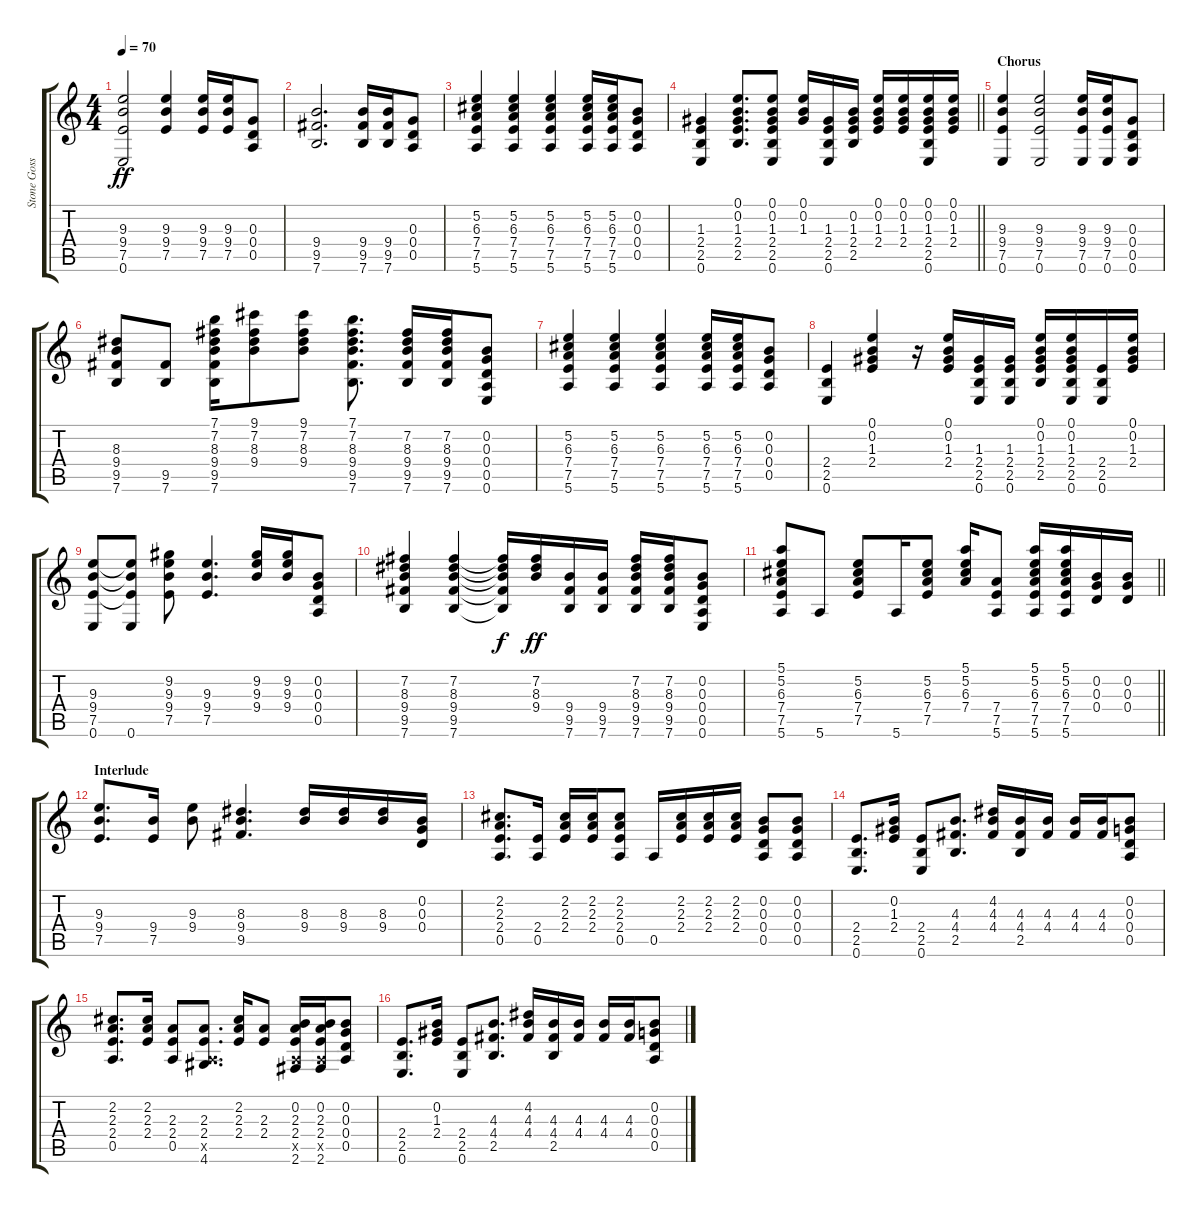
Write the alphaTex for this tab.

\track ("Stone Gossard" "Stone Goss") {instrument electricguitarclean}
\staff {score tabs}
\tuning (E4 B3 G3 D3 A2 E2) {hide}
\ts (4 4)
\tempo 70
\clef g2
\ks c
(9.3 9.4 7.5 0.6).2{dy ff} (9.3 9.4 7.5).4 (9.3 9.4 7.5).16 (9.3 9.4 7.5).16 (0.3 0.4 0.5).8 |
(9.4 9.5 7.6).2{d} (9.4 9.5 7.6).16 (9.4 9.5 7.6).16 (0.3 0.4 0.5).8 |
(5.2 6.3 7.4 7.5 5.6).4 (5.2 6.3 7.4 7.5 5.6).4 (5.2 6.3 7.4 7.5 5.6).4 (5.2 6.3 7.4 7.5 5.6).16 (5.2 6.3 7.4 7.5 5.6).16 (0.2 0.3 0.4 0.5).8 |
\barLineRight lightlight
(1.3 2.4 2.5 0.6).4 (0.1 0.2 1.3 2.4 2.5).8{d} (0.1 0.2 1.3 2.4 2.5 0.6).8 (0.1 0.2 1.3).16 (1.3 2.4 2.5 0.6).16 (0.2 1.3 2.4 2.5).16 (0.1 0.2 1.3 2.4).16 (0.1 0.2 1.3 2.4).16 (0.1 0.2 1.3 2.4 2.5 0.6).16 (0.1 0.2 1.3 2.4).16 |
\section ("" "Chorus")
(9.3 9.4 7.5 0.6).4 (9.3 9.4 7.5 0.6).2 (9.3 9.4 7.5 0.6).16 (9.3 9.4 7.5 0.6).16 (0.3 0.4 0.5 0.6).8 |
(8.3 9.4 9.5 7.6).8 (9.5 7.6).8 (7.1 7.2 8.3 9.4 9.5 7.6).16 (9.1 7.2 8.3 9.4).8 (9.1 7.2 8.3 9.4).8 (7.1 7.2 8.3 9.4 9.5 7.6).8{d} (7.2 8.3 9.4 9.5 7.6).16 (7.2 8.3 9.4 9.5 7.6).16 (0.2 0.3 0.4 0.5 0.6).8 |
(5.2 6.3 7.4 7.5 5.6).4 (5.2 6.3 7.4 7.5 5.6).4 (5.2 6.3 7.4 7.5 5.6).4 (5.2 6.3 7.4 7.5 5.6).16 (5.2 6.3 7.4 7.5 5.6).16 (0.2 0.3 0.4 0.5).8 |
(2.4 2.5 0.6).4 (0.1 0.2 1.3 2.4).4 r.16 (0.1 0.2 1.3 2.4).16 (1.3 2.4 2.5 0.6).16 (1.3 2.4 2.5 0.6).16 (0.1 0.2 1.3 2.4 2.5).16 (0.1 0.2 1.3 2.4 2.5 0.6).16 (2.4 2.5 0.6).16 (0.1 0.2 1.3 2.4).16 |
(9.3 9.4 7.5 0.6).8 (9.3{t} 9.4{t} 7.5{t} 0.6).8 (9.2 9.3 9.4 7.5).8 (9.3 9.4 7.5).4{d} (9.2 9.3 9.4).16 (9.2 9.3 9.4).16 (0.2 0.3 0.4 0.5).8 |
(7.2 8.3 9.4 9.5 7.6).4 (7.2 8.3 9.4 9.5 7.6).4 (7.2{t} 8.3{t} 9.4{t} 9.5{t} 7.6{t}).16{dy f} (7.2 8.3 9.4).16{dy ff} (9.4 9.5 7.6).16 (9.4 9.5 7.6).16 (7.2 8.3 9.4 9.5 7.6).16 (7.2 8.3 9.4 9.5 7.6).16 (0.2 0.3 0.4 0.5 0.6).8 |
\barLineRight lightlight
(5.1 5.2 6.3 7.4 7.5 5.6).8 5.6.8 (5.2 6.3 7.4 7.5).8 5.6.16 (5.2 6.3 7.4 7.5).8 (5.1 5.2 6.3 7.4).16 (7.4 7.5 5.6).8 (5.1 5.2 6.3 7.4 7.5 5.6).16 (5.1 5.2 6.3 7.4 7.5 5.6).16 (0.2 0.3 0.4).16 (0.2 0.3 0.4).16 |
\section ("" "Interlude")
(9.3 9.4 7.5).8{d} (9.4 7.5).16 (9.3 9.4).8 (8.3 9.4 9.5).4{d} (8.3 9.4).16 (8.3 9.4).16 (8.3 9.4).16 (0.2 0.3 0.4).16 |
(2.2 2.3 2.4 0.5).8{d} (2.4 0.5).16 (2.2 2.3 2.4).16 (2.2 2.3 2.4).16 (2.2 2.3 2.4 0.5).8 0.5.16 (2.2 2.3 2.4).16 (2.2 2.3 2.4).16 (2.2 2.3 2.4).16 (0.2 0.3 0.4 0.5).8 (0.2 0.3 0.4 0.5).8 |
(2.4 2.5 0.6).8{d} (0.2 1.3 2.4).16 (2.4 2.5 0.6).8 (4.3 4.4 2.5).8{d} (4.2 4.3 4.4).16 (4.3 4.4 2.5).16 (4.3 4.4).16 (4.3 4.4).16 (4.3 4.4).16 (0.2 0.3 0.4 0.5).8 |
(2.2 2.3 2.4 0.5).8{d} (2.2 2.3 2.4).16 (2.3 2.4 0.5).8 (2.3 2.4 0.5{x} 4.6).8{d} (2.2 2.3 2.4).16 (2.3 2.4).8 (0.2 2.3 2.4 0.5{x} 2.6).16 (0.2 2.3 2.4 0.5{x} 2.6).16 (0.2 0.3 0.4 0.5).8 |
(2.4 2.5 0.6).8{d} (0.2 1.3 2.4).16 (2.4 2.5 0.6).8 (4.3 4.4 2.5).8{d} (4.2 4.3 4.4).16 (4.3 4.4 2.5).16 (4.3 4.4).16 (4.3 4.4).16 (4.3 4.4).16 (0.2 0.3 0.4 0.5).8
